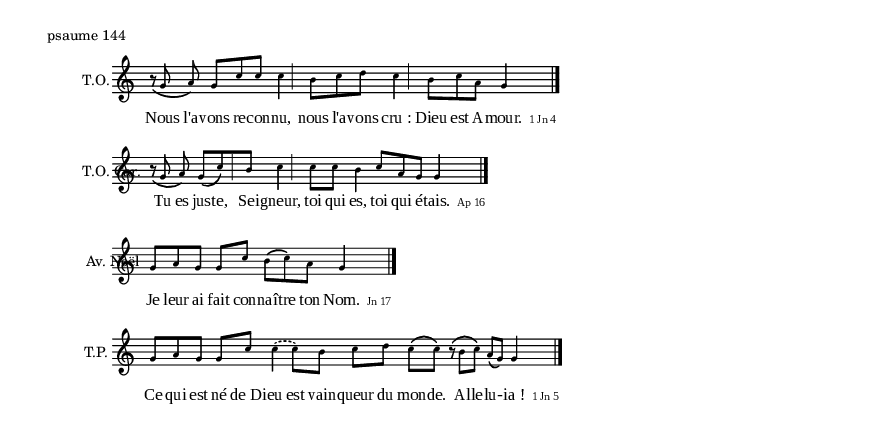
\version "2.10.0"
 \include "definitions.ly"
 \markup {psaume  144}




\relative c'' { 
	\new Staff {
		\cadenzaOn
		\set Staff.instrumentName = \markup{ \center-align { T.O. } }
		\times 2/3 { r8_\( g a\) }
		\times 2/3 { g[ c c] }
		c4
		\cesure \pespace
		\times 2/3 { b8[ c d] }
		c4
		\cesure\pespace
		\times 2/3 { b8[ c a] }
		g4
		\endBar
	}	\addlyrics {
		Nous l'a -- vons re -- con -- nu, nous l'a -- vons "cru :" Dieu est A -- mour.
		\markup { \citation #"1 Jn 4"}
	}
}
\relative c'' { 
	\new Staff {
		\cadenzaOn
		\set Staff.instrumentName = \markup{ \center-align { T.O. Car. } }
		\times 2/3 { r8_\( g a\) }
		\times 2/3 { g[\( c\) \cesure  \pespace b] }
		c4
		\cesure \pespace
		c8[ c]
		
		b4 \pespace
		\times 2/3 { c8[ a g] }
		g4
		\endBar
	}	\addlyrics {
		Tu es jus -- te, Sei -- gneur, toi qui es, toi qui é -- tais.
		\markup { \citation #"Ap 16"}
	}
}

\relative c'' { 
	\new Staff {
		\cadenzaOn
		\set Staff.instrumentName = \markup{ \center-align { Av. Noël } }
		\times 2/3 { g8[ a g] }
		g8[ c]
		\times 2/3 { b8[\( c\) a] }
		g4
		\endBar
	}	\addlyrics {
		Je leur ai fait con -- naî -- tre ton Nom.
		\markup { \citation #"Jn 17"}
	}
}
\relative c'' { 
	\new Staff {
		\cadenzaOn
		\set Staff.instrumentName = \markup{ \center-align { T.P. } }
		\times 2/3 { g8[ a g] }
		g8[ c]
		\slurDashed c4( c8[) b]
		c8[ d]
		c8[\( c\)] \pespace
		\times 2/3 {r8\(b[ c]\)} a[\( g\)] g4
		\endBar
	}	\addlyrics {
		Ce qui est né "de Di" -- eu est vain -- queur du mon -- de. Al -- le -- lu -- - -- "ia !"
		\markup { \citation #"1 Jn 5"}
	}
}
